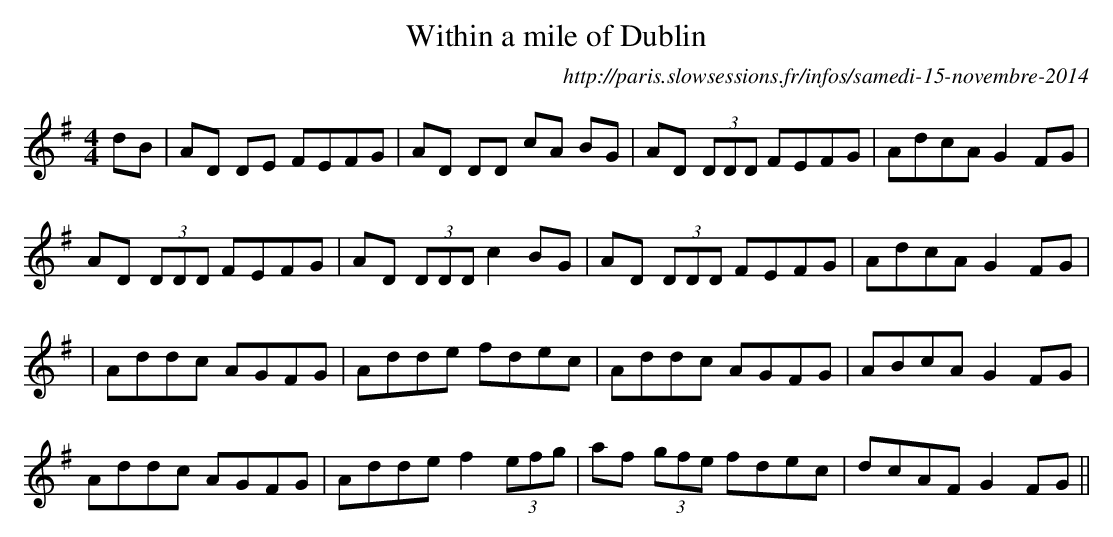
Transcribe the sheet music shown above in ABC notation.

X:1
T:Within a mile of Dublin
O:http://paris.slowsessions.fr/infos/samedi-15-novembre-2014
M:4/4
L:1/8
K:Dmix
dB|AD DE FEFG|AD DD cA BG|AD (3DDD FEFG|AdcA G2 FG|
AD (3DDD FEFG|AD (3DDD c2 BG|AD (3DDD FEFG|AdcA G2 FG|
|Addc AGFG|Adde fdec|Addc AGFG|ABcA G2 FG|
Addc AGFG|Adde f2 (3efg|af (3gfe fdec|dcAF G2 FG||
